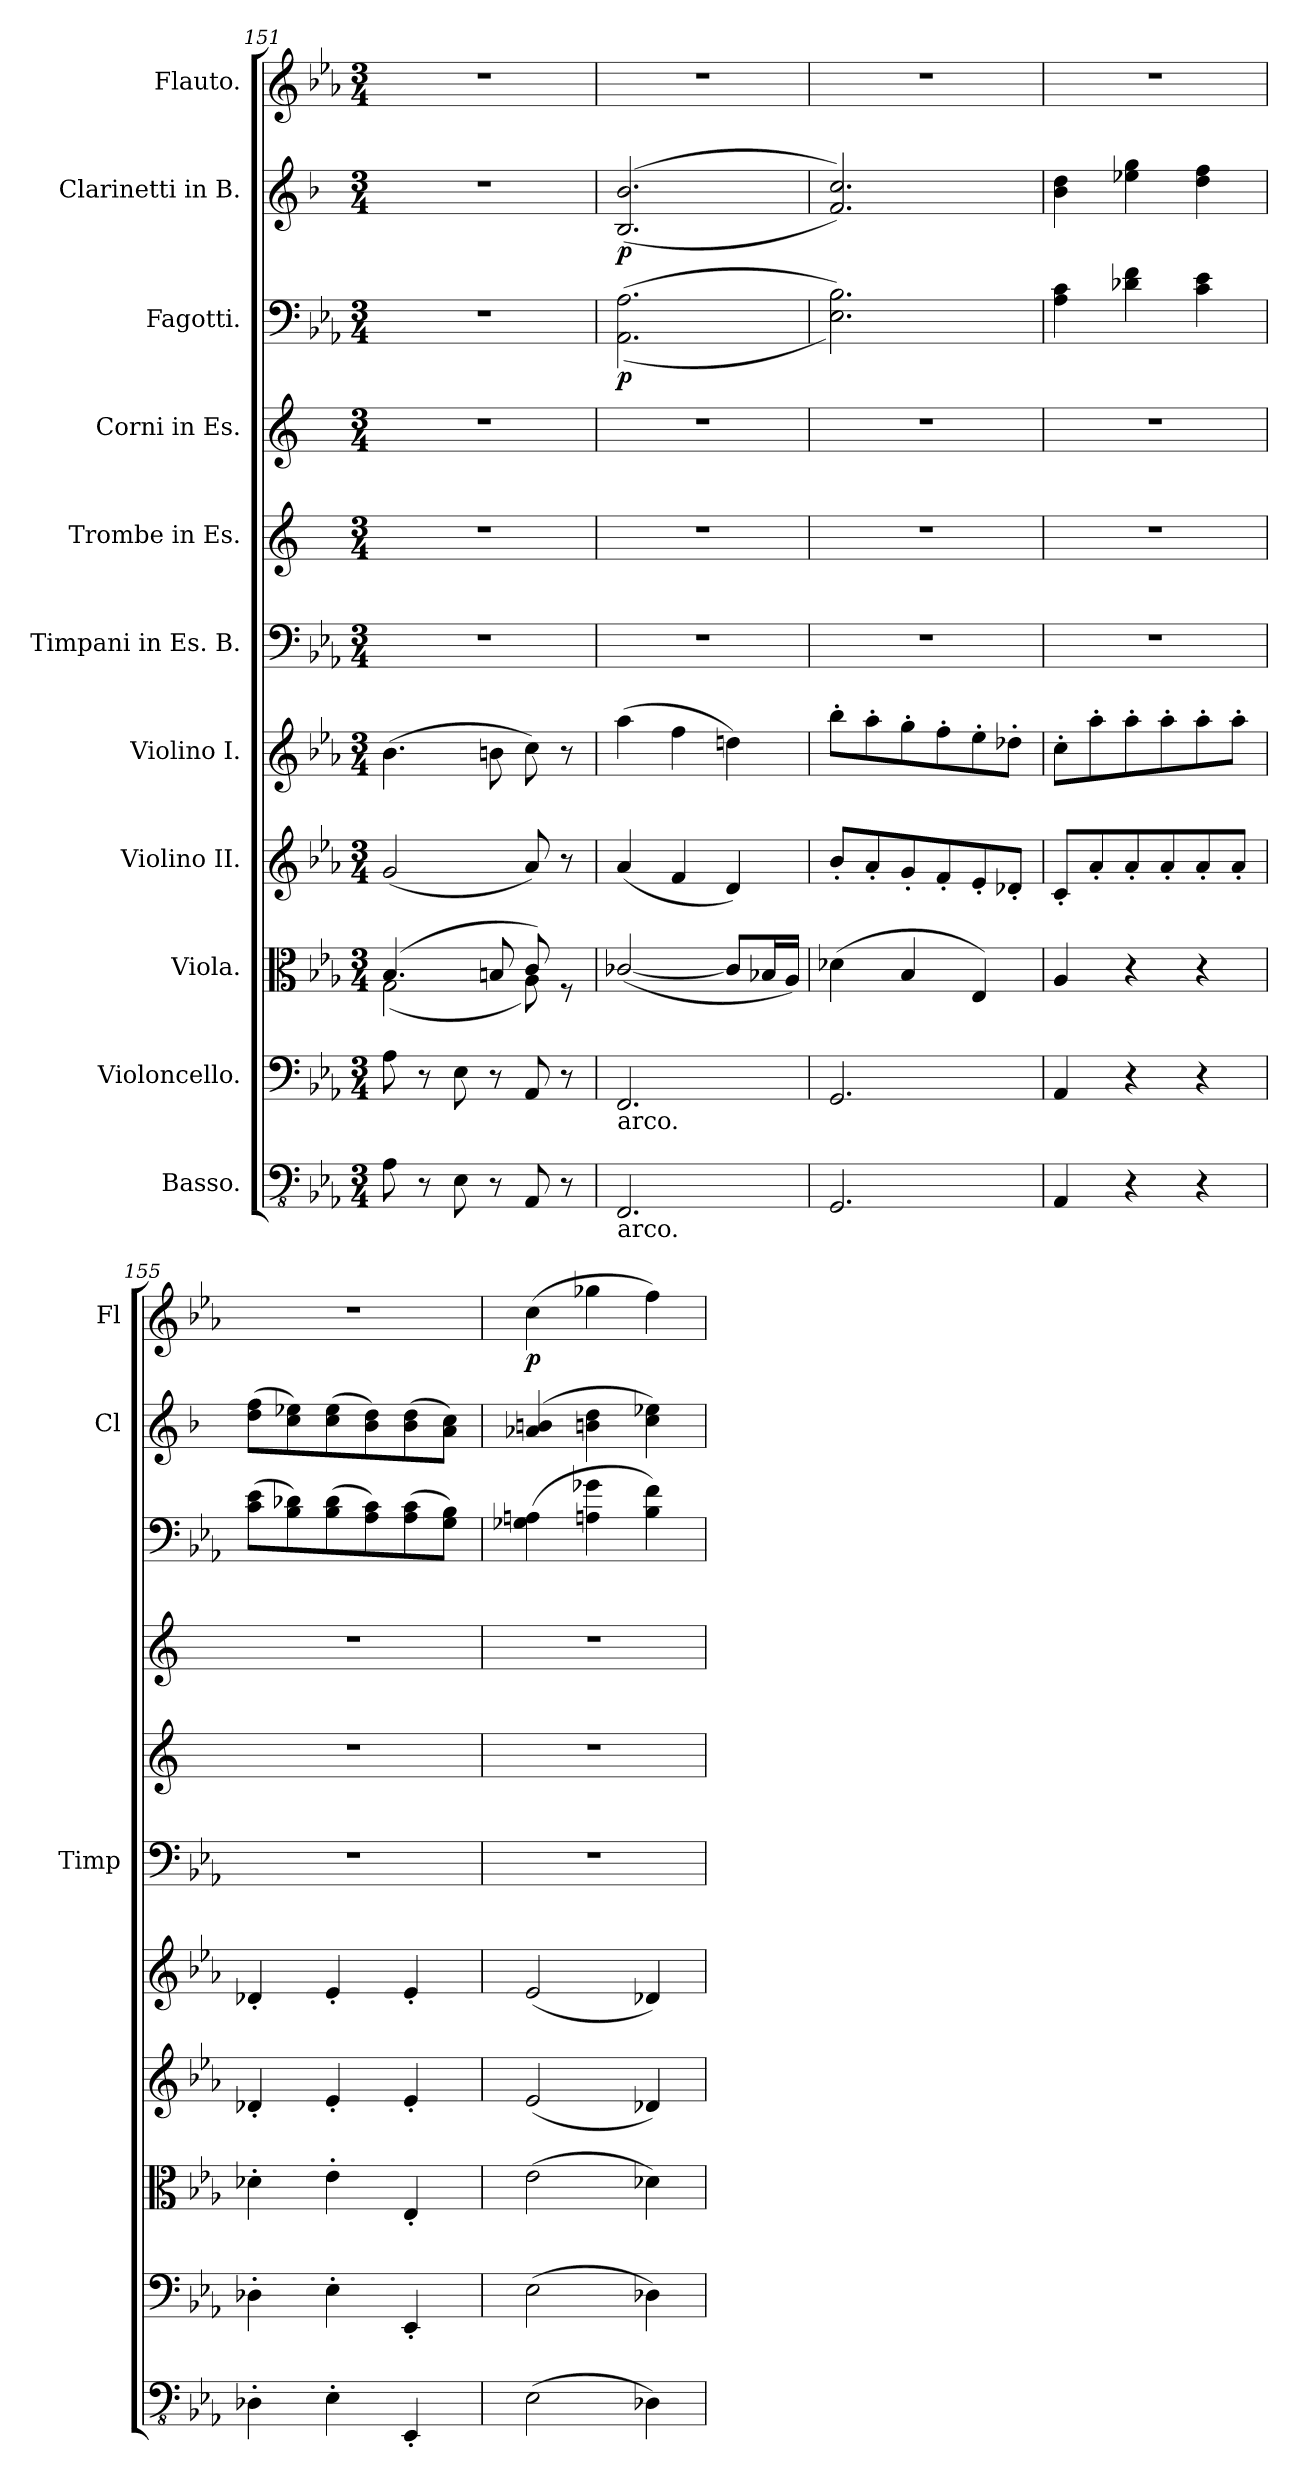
**kern	**kern	**kern	**kern	**kern	**kern	**kern	**kern	**kern	**dynam	**kern	**dynam	**kern	**dynam
*part11	*part10	*part9	*part8	*part7	*part6	*part5	*part4	*part3	*part3	*part2	*part2	*part1	*part1
*staff11	*staff10	*staff9	*staff8	*staff7	*staff6	*staff5	*staff4	*staff3	*staff3	*staff2	*staff2	*staff1	*staff1
*I"Basso.	*I"Violoncello.	*I"Viola.	*I"Violino II.	*I"Violino I.	*I"Timpani in Es. B.	*I"Trombe in Es.	*I"Corni in Es.	*I"Fagotti.	*	*I"Clarinetti in B.	*	*I"Flauto.	*
*	*	*	*	*	*I'Timp	*	*	*	*	*I'Cl	*	*I'Fl	*
*clefFv4	*clefF4	*clefC3	*clefG2	*clefG2	*clefF4	*clefG2	*clefG2	*clefF4	*	*clefG2	*	*clefG2	*
*	*	*	*	*	*	*ITrd1c2	*ITrd4c7	*	*	*ITrd1c2	*	*	*
*k[b-e-a-]	*k[b-e-a-]	*k[b-e-a-]	*k[b-e-a-]	*k[b-e-a-]	*k[b-e-a-]	*k[b-e-]	*k[b-]	*k[b-e-a-]	*	*k[b-e-a-]	*	*k[b-e-a-]	*
*M3/4	*M3/4	*M3/4	*M3/4	*M3/4	*M3/4	*M3/4	*M3/4	*M3/4	*	*M3/4	*	*M3/4	*
=151	=151	=151	=151	=151	=151	=151	=151	=151	=151	=151	=151	=151	=151
*	*	*^	*	*	*	*	*	*	*	*	*	*	*
8AA-\	8A-\	(>4.B-/	(<2G\	(<2g/	(>4.b-\	2.r	2.r	2.r	2.r	.	2.r	.	2.r	.
8r	8r	.	.	.	.	.	.	.	.	.	.	.	.	.
8EE-\	8E-\	.	.	.	.	.	.	.	.	.	.	.	.	.
8r	8r	8Bn/	.	.	8bn\	.	.	.	.	.	.	.	.	.
8AAA-/	8AA-/	8c/)	8A-\)	8a-/)	8cc\)	.	.	.	.	.	.	.	.	.
8r	8r	8rF	8ryy	8r	8r	.	.	.	.	.	.	.	.	.
=152	=152	=152	=152	=152	=152	=152	=152	=152	=152	=152	=152	=152	=152	=152
!	!LO:TX:b:t=arco.	!	!	!	!	!	!	!	!	!	!	!	!	!
!LO:TX:b:t=arco.	!	!	!	!	!	!	!	!	!	!	!	!	!	!
!	!	!	!	!	!	!	!	!	!	!LO:DY:b	!	!LO:DY:b	!	!
*	*	*v	*v	*	*	*	*	*	*	*	*	*	*	*
2.FFF/	2.FF/	(<[2c-X/	(<4a-/	(>4aa-\	2.r	2.r	2.r	(<(>2.AA-\ 2.A-\	p	(>(<2.A-/ 2.a-/	p	2.r	.
.	.	.	4f/	4ff\	.	.	.	.	.	.	.	.	.
.	.	8c-/L]	4d/)	4ddn\)	.	.	.	.	.	.	.	.	.
.	.	16B-X/L	.	.	.	.	.	.	.	.	.	.	.
.	.	16A-/JJ)	.	.	.	.	.	.	.	.	.	.	.
=153	=153	=153	=153	=153	=153	=153	=153	=153	=153	=153	=153	=153	=153
2.GGG/	2.GG/	(>4d-X\	8b-'/L	8bb-'\L	2.r	2.r	2.r	2.E-\ 2.B-\))	.	2.e-/ 2.b-/))	.	2.r	.
.	.	.	8a-'/	8aa-'\	.	.	.	.	.	.	.	.	.
.	.	4B-/	8g'/	8gg'\	.	.	.	.	.	.	.	.	.
.	.	.	8f'/	8ff'\	.	.	.	.	.	.	.	.	.
.	.	4E-/)	8e-'/	8ee-'\	.	.	.	.	.	.	.	.	.
.	.	.	8d-X'/J	8dd-X'\J	.	.	.	.	.	.	.	.	.
!!LO:PB:g=z
=154	=154	=154	=154	=154	=154	=154	=154	=154	=154	=154	=154	=154	=154
4AAA-/	4AA-/	4A-/	8c'/L	8cc'\L	2.r	2.r	2.r	4A-\ 4c\	.	4a-\ 4cc\	.	2.r	.
.	.	.	8a-'/	8aa-'\	.	.	.	.	.	.	.	.	.
4r	4r	4r	8a-'/	8aa-'\	.	.	.	4d-X\ 4f\	.	4dd-X\ 4ff\	.	.	.
.	.	.	8a-'/	8aa-'\	.	.	.	.	.	.	.	.	.
4r	4r	4r	8a-'/	8aa-'\	.	.	.	4c\ 4e-\	.	4cc\ 4ee-\	.	.	.
.	.	.	8a-'/J	8aa-'\J	.	.	.	.	.	.	.	.	.
=155	=155	=155	=155	=155	=155	=155	=155	=155	=155	=155	=155	=155	=155
4DD-X'\	4D-X'\	4d-X'\	4d-X'/	4d-X'/	2.r	2.r	2.r	(>8c\ 8e-\L	.	(>8cc\ 8ee-\L	.	2.r	.
.	.	.	.	.	.	.	.	8B-\ 8d-X\)	.	8b-\ 8dd-X\)	.	.	.
4EE-'\	4E-'\	4e-'\	4e-'/	4e-'/	.	.	.	(>8B-\ 8d-\	.	(>8b-\ 8dd-\	.	.	.
.	.	.	.	.	.	.	.	8A-\ 8c\)	.	8a-\ 8cc\)	.	.	.
4EEE-'/	4EE-'/	4E-'/	4e-'/	4e-'/	.	.	.	(>8A-\ 8c\	.	(>8a-\ 8cc\	.	.	.
.	.	.	.	.	.	.	.	8G\ 8B-\J)	.	8g\ 8b-\J)	.	.	.
=156	=156	=156	=156	=156	=156	=156	=156	=156	=156	=156	=156	=156	=156
!	!	!	!	!	!	!	!	!	!	!	!	!	!LO:DY:b
(>2EE-\	(>2E-\	(>2e-\	(<2e-/	(<2e-/	2.r	2.r	2.r	(>4G-X\ 4An\	.	(>4g-X/ 4an/	.	(>4cc\	p
.	.	.	.	.	.	.	.	4An\ 4g-X\	.	4an\ 4cc\	.	4gg-X\	.
4DD-X\)	4D-X\)	4d-X\)	4d-X/)	4d-X/)	.	.	.	4B-\ 4f\)	.	4b-\ 4dd-X\)	.	4ff\)	.
=	=	=	=	=	=	=	=	=	=	=	=	=	=
*-	*-	*-	*-	*-	*-	*-	*-	*-	*-	*-	*-	*-	*-
